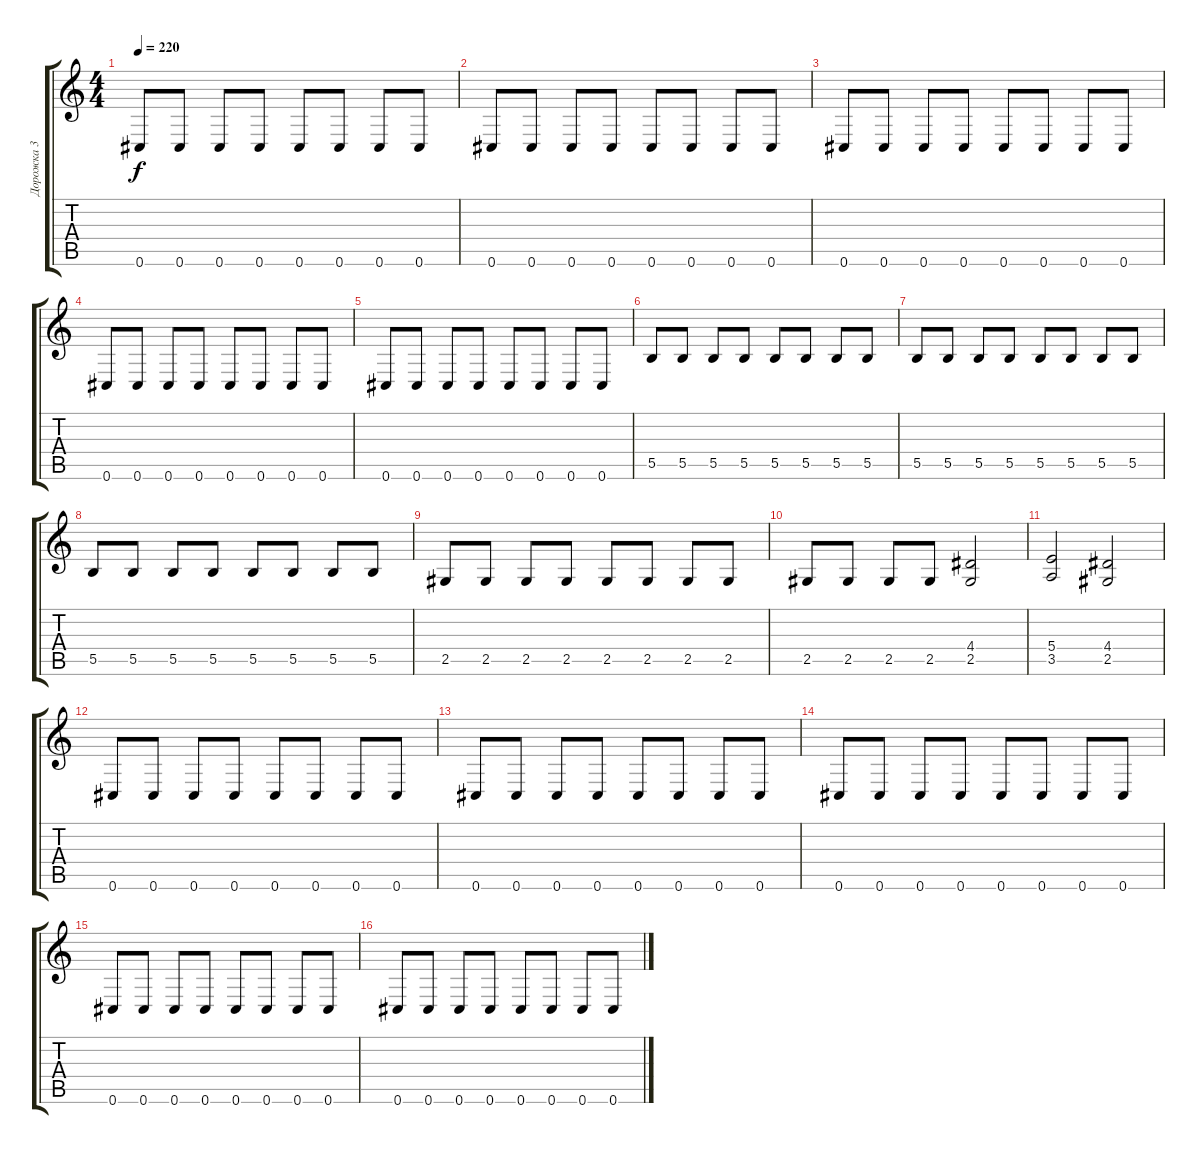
\track ("Дорожка 3" "Дорожка 3") {instrument electricbassfinger}
\staff {score tabs}
\tuning (Db4 Ab3 E3 B2 Gb2 Db2) {hide}
\ts (4 4)
\tempo 220
\clef g2
\ks c
0.6.8{dy f} 0.6.8 0.6.8 0.6.8 0.6.8 0.6.8 0.6.8 0.6.8 |
0.6.8 0.6.8 0.6.8 0.6.8 0.6.8 0.6.8 0.6.8 0.6.8 |
0.6.8 0.6.8 0.6.8 0.6.8 0.6.8 0.6.8 0.6.8 0.6.8 |
0.6.8 0.6.8 0.6.8 0.6.8 0.6.8 0.6.8 0.6.8 0.6.8 |
0.6.8 0.6.8 0.6.8 0.6.8 0.6.8 0.6.8 0.6.8 0.6.8 |
5.5.8 5.5.8 5.5.8 5.5.8 5.5.8 5.5.8 5.5.8 5.5.8 |
5.5.8 5.5.8 5.5.8 5.5.8 5.5.8 5.5.8 5.5.8 5.5.8 |
5.5.8 5.5.8 5.5.8 5.5.8 5.5.8 5.5.8 5.5.8 5.5.8 |
2.5.8 2.5.8 2.5.8 2.5.8 2.5.8 2.5.8 2.5.8 2.5.8 |
2.5.8 2.5.8 2.5.8 2.5.8 (4.4 2.5).2 |
(5.4 3.5).2 (4.4 2.5).2 |
0.6.8 0.6.8 0.6.8 0.6.8 0.6.8 0.6.8 0.6.8 0.6.8 |
0.6.8 0.6.8 0.6.8 0.6.8 0.6.8 0.6.8 0.6.8 0.6.8 |
0.6.8 0.6.8 0.6.8 0.6.8 0.6.8 0.6.8 0.6.8 0.6.8 |
0.6.8 0.6.8 0.6.8 0.6.8 0.6.8 0.6.8 0.6.8 0.6.8 |
0.6.8 0.6.8 0.6.8 0.6.8 0.6.8 0.6.8 0.6.8 0.6.8
